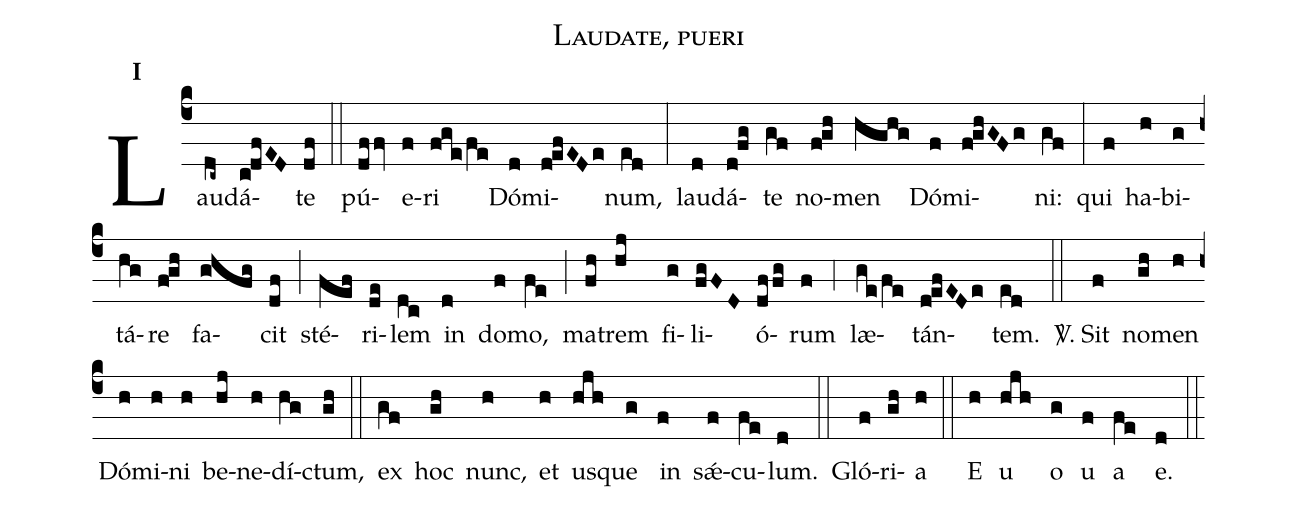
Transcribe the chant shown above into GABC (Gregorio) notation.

name:Laudate, pueri;
mode:I;
office-part:Introitus;
%%
(c4) Lau(dc~)dá(c!dfED)te(df) (::) pú(dffv)e(f)ri(fge/fe) Dó(d)mi(d!efEDe)num,(ed) (:) lau(d)dá(d!fg)te(gf) no(f!gh)men(hghg) Dó(f)mi(f!ghGFg)ni:(gf) (:) qui(f) ha(h)bi(g)tá(hg)re(f!gh) fa(ghfg)cit(df) (;) sté(fef)ri(de)lem(dc) in(d) do(f)mo,(fe) (;) ma(fh)trem(hj) fi(g)li(fgFD)ó(dffg)rum(f) (,4) læ(ge/fe)tán(d!efEDe)tem.(ed) (::) <sp>V/</sp>. Sit(f) no(gh)men(h) Dó(h)mi(h)ni(h) be(hj)ne(h)dí(hg)ctum,(gh) (::) ex(gf) hoc(gh) nunc,(h) et(h) u(hjh)sque(g) in(f) sǽ(f)cu(fe)lum.(d) (::) Gló(f)ri(gh)a(h) (::) E(h) u(hjh) o(g) u(f) a(fe) e.(d) (::)
